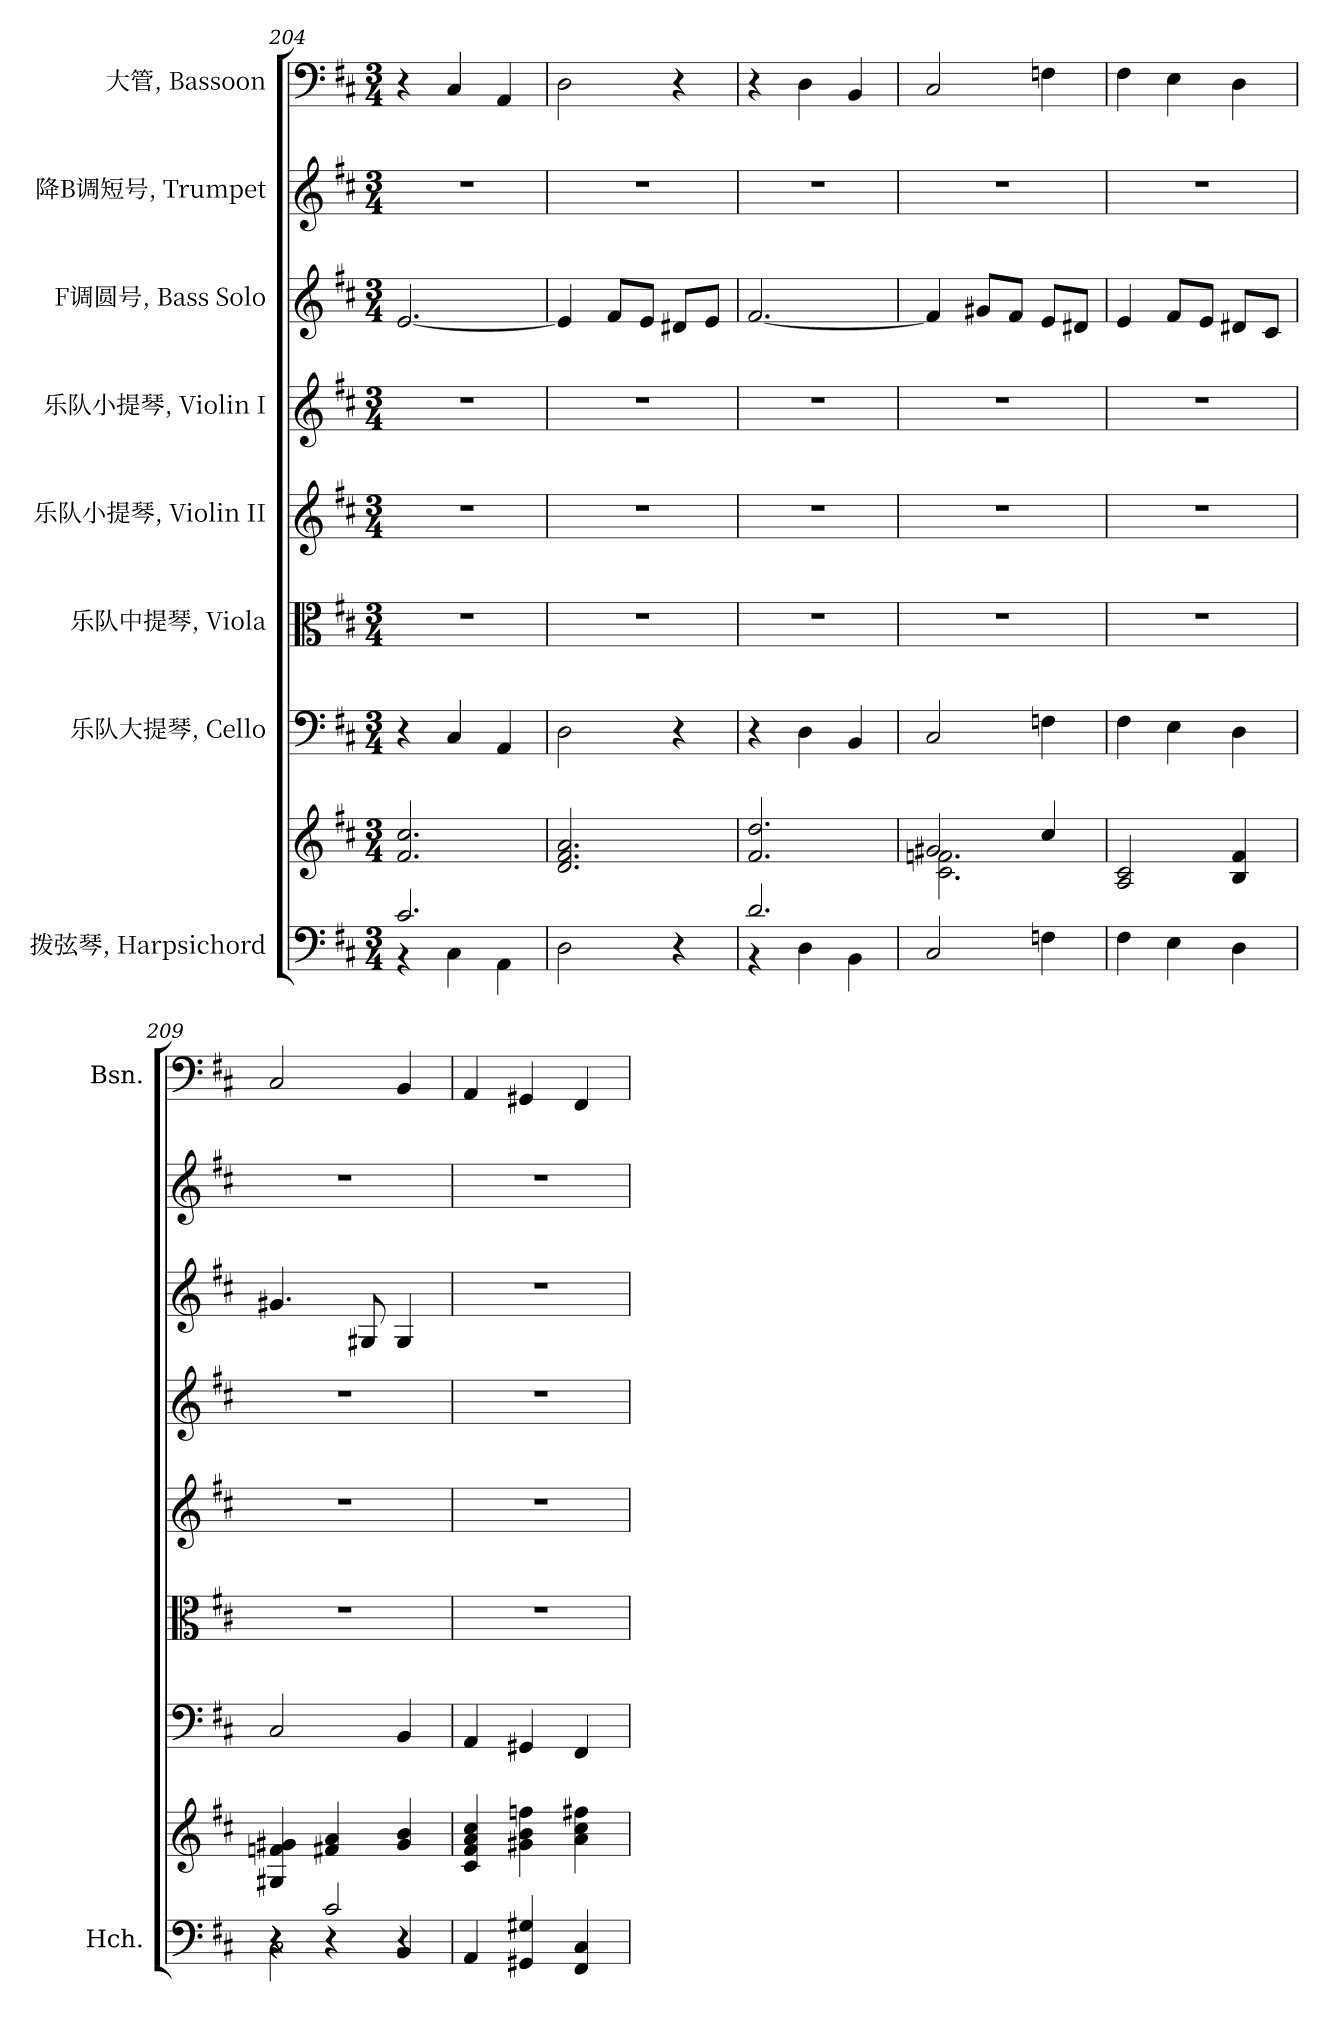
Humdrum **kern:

**kern	**kern	**kern	**kern	**kern	**kern	**kern	**kern	**kern
*part8	*part8	*part7	*part6	*part5	*part4	*part3	*part2	*part1
*staff9	*staff8	*staff7	*staff6	*staff5	*staff4	*staff3	*staff2	*staff1
*I"拨弦琴, Harpsichord	*	*I"乐队大提琴, Cello	*I"乐队中提琴, Viola	*I"乐队小提琴, Violin II	*I"乐队小提琴, Violin I	*I"F调圆号, Bass Solo	*I"降B调短号, Trumpet	*I"大管, Bassoon
*I'Hch.	*	*	*	*	*	*	*	*I'Bsn.
*clefF4	*clefG2	*clefF4	*clefC3	*clefG2	*clefG2	*clefG2	*clefG2	*clefF4
*	*	*	*	*	*	*ITrd4c7	*ITrd1c2	*
*k[f#c#]	*k[f#c#]	*k[f#c#]	*k[f#c#]	*k[f#c#]	*k[f#c#]	*k[f#]	*k[]	*k[f#c#]
*M3/4	*M3/4	*M3/4	*M3/4	*M3/4	*M3/4	*M3/4	*M3/4	*M3/4
=204	=204	=204	=204	=204	=204	=204	=204	=204
*^	*	*	*	*	*	*	*	*
2.c#/	4r	2.f#/ 2.cc#/	4r	2.r	2.r	2.r	[2.A/	2.r	4r
.	4C#\	.	4C#/	.	.	.	.	.	4C#/
.	4AA\	.	4AA/	.	.	.	.	.	4AA/
*v	*v	*	*	*	*	*	*	*	*
=205	=205	=205	=205	=205	=205	=205	=205	=205
2D\	2.d/ 2.f#/ 2.a/	2D\	2.r	2.r	2.r	4A/]	2.r	2D\
.	.	.	.	.	.	8B/L	.	.
.	.	.	.	.	.	8A/J	.	.
4r	.	4r	.	.	.	8G#X/L	.	4r
.	.	.	.	.	.	8A/J	.	.
=206	=206	=206	=206	=206	=206	=206	=206	=206
*^	*	*	*	*	*	*	*	*
2.d/	4r	2.f#/ 2.dd/	4r	2.r	2.r	2.r	[2.B/	2.r	4r
.	4D\	.	4D\	.	.	.	.	.	4D\
.	4BB\	.	4BB/	.	.	.	.	.	4BB/
*v	*v	*	*	*	*	*	*	*	*
=207	=207	=207	=207	=207	=207	=207	=207	=207
*	*^	*	*	*	*	*	*	*
2C#/	2g#X/	2.c#\ 2.fn\	2C#/	2.r	2.r	2.r	4B/]	2.r	2C#/
.	.	.	.	.	.	.	8c#X/L	.	.
.	.	.	.	.	.	.	8B/J	.	.
4Fn\	4cc#/	.	4Fn\	.	.	.	8A/L	.	4Fn\
.	.	.	.	.	.	.	8G#X/J	.	.
*	*v	*v	*	*	*	*	*	*	*
!!LO:PB:g=z
=208	=208	=208	=208	=208	=208	=208	=208	=208
4F#\	2A/ 2c#/	4F#\	2.r	2.r	2.r	4A/	2.r	4F#\
4E\	.	4E\	.	.	.	8B/L	.	4E\
.	.	.	.	.	.	8A/J	.	.
4D\	4B/ 4f#/	4D\	.	.	.	8G#X/L	.	4D\
.	.	.	.	.	.	8F#/J	.	.
=209	=209	=209	=209	=209	=209	=209	=209	=209
*^	*	*	*	*	*	*	*	*
*	*^	*	*	*	*	*	*	*	*
4r	2C#\	4r	4G#X/ 4fn/ 4g#X/	2C#/	2.r	2.r	2.r	4.c#X/	2.r	2C#/
2c#/	.	4r	4f#X/ 4a/	.	.	.	.	.	.	.
.	.	.	.	.	.	.	.	8C#X/	.	.
.	4r	4BB/	4g#/ 4b/	4BB/	.	.	.	4C#/	.	4BB/
*v	*v	*v	*	*	*	*	*	*	*	*
=210	=210	=210	=210	=210	=210	=210	=210	=210
4AA/	4c#/ 4f#/ 4a/ 4cc#/	4AA/	2.r	2.r	2.r	2.r	2.r	4AA/
4GG#X/ 4G#X/	4g#X\ 4b\ 4ffn\	4GG#X/	.	.	.	.	.	4GG#X/
4FF#/ 4C#/	4a\ 4cc#\ 4ff#X\	4FF#/	.	.	.	.	.	4FF#/
=	=	=	=	=	=	=	=	=
*-	*-	*-	*-	*-	*-	*-	*-	*-
